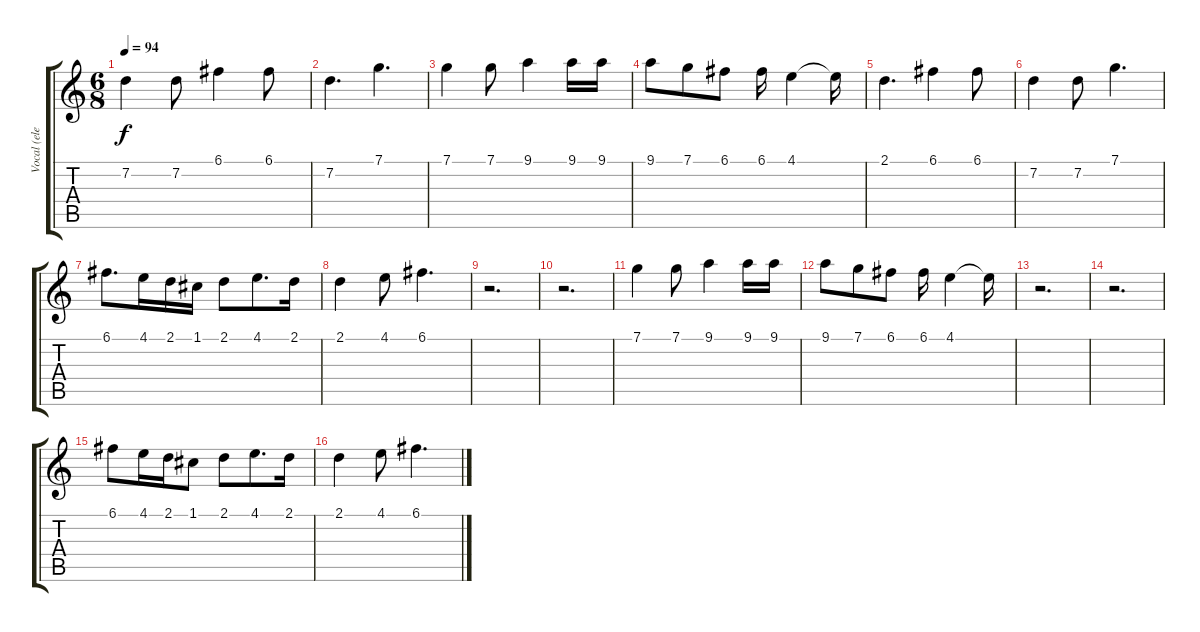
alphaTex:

\track ("Vocal (electro acoustic)" "Vocal (ele") {instrument acousticguitarnylon}
\staff {score tabs}
\tuning (C4 G3 Eb3 Bb2 F2 C2) {hide}
\ts (6 8)
\tempo 94
\clef g2
\ks c
7.2.4{dy f} 7.2.8 6.1.4 6.1.8 |
7.2.4{d} 7.1.4{d} |
7.1.4 7.1.8 9.1.4 9.1.16 9.1.16 |
9.1.8 7.1.8 6.1.8 6.1.16 4.1.4 4.1{t}.16 |
2.1.4{d} 6.1.4 6.1.8 |
7.2.4 7.2.8 7.1.4{d} |
6.1.8{d} 4.1.16 2.1.16 1.1.16 2.1.8 4.1.8{d} 2.1.16 |
2.1.4 4.1.8 6.1.4{d} |
r.2{d} |
r.2{d} |
7.1.4 7.1.8 9.1.4 9.1.16 9.1.16 |
9.1.8 7.1.8 6.1.8 6.1.16 4.1.4 4.1{t}.16 |
r.2{d} |
r.2{d} |
6.1.8 4.1.16 2.1.16 1.1.8 2.1.8 4.1.8{d} 2.1.16 |
2.1.4 4.1.8 6.1.4{d}
